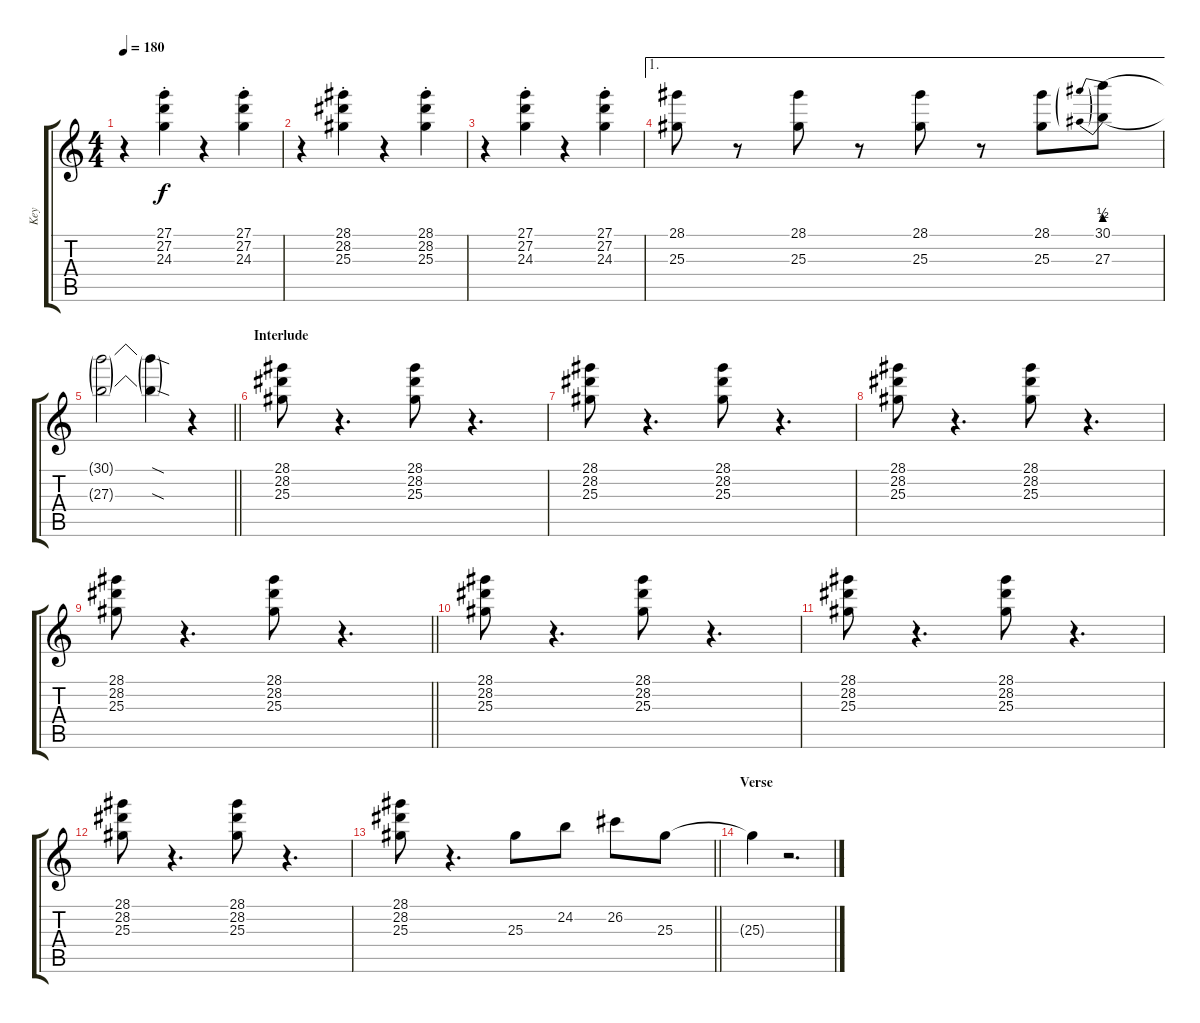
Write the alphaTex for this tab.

\track ("Key" "Key") {instrument stringensemble1}
\staff {score tabs}
\tuning (E4 B3 G3 D3 A2 E2) {hide}
\ts (4 4)
\tempo 180
\clef g2
\ks c
r.4{dy f} (27.1{st} 27.2{st} 24.3{st}).4 r.4 (27.1{st} 27.2{st} 24.3{st}).4 |
r.4 (28.1{st} 28.2{st} 25.3{st}).4 r.4 (28.1{st} 28.2{st} 25.3{st}).4 |
r.4 (27.1{st} 27.2{st} 24.3{st}).4 r.4 (27.1{st} 27.2{st} 24.3{st}).4 |
\ae 1
(28.1 25.3).8 r.8 (28.1 25.3).8 r.8 (28.1 25.3).8 r.8 (28.1 25.3).8 (30.1{be (prebend 0 2 60 2)} 27.3{be (prebend 0 2 60 2)}).8 |
\barLineRight lightlight
(30.1{t} 27.3{t}).2 (30.1{sod t} 27.3{sod t}).4 r.4 |
\section ("" "Interlude")
(28.1 28.2 25.3).8 r.4{d} (28.1 28.2 25.3).8 r.4{d} |
(28.1 28.2 25.3).8 r.4{d} (28.1 28.2 25.3).8 r.4{d} |
(28.1 28.2 25.3).8 r.4{d} (28.1 28.2 25.3).8 r.4{d} |
\barLineRight lightlight
(28.1 28.2 25.3).8 r.4{d} (28.1 28.2 25.3).8 r.4{d} |
(28.1 28.2 25.3).8 r.4{d} (28.1 28.2 25.3).8 r.4{d} |
(28.1 28.2 25.3).8 r.4{d} (28.1 28.2 25.3).8 r.4{d} |
(28.1 28.2 25.3).8 r.4{d} (28.1 28.2 25.3).8 r.4{d} |
\barLineRight lightlight
(28.1 28.2 25.3).8 r.4{d} 25.3.8 24.2.8 26.2.8 25.3.8 |
\section ("" "Verse")
25.3{t}.4 r.2{d}
